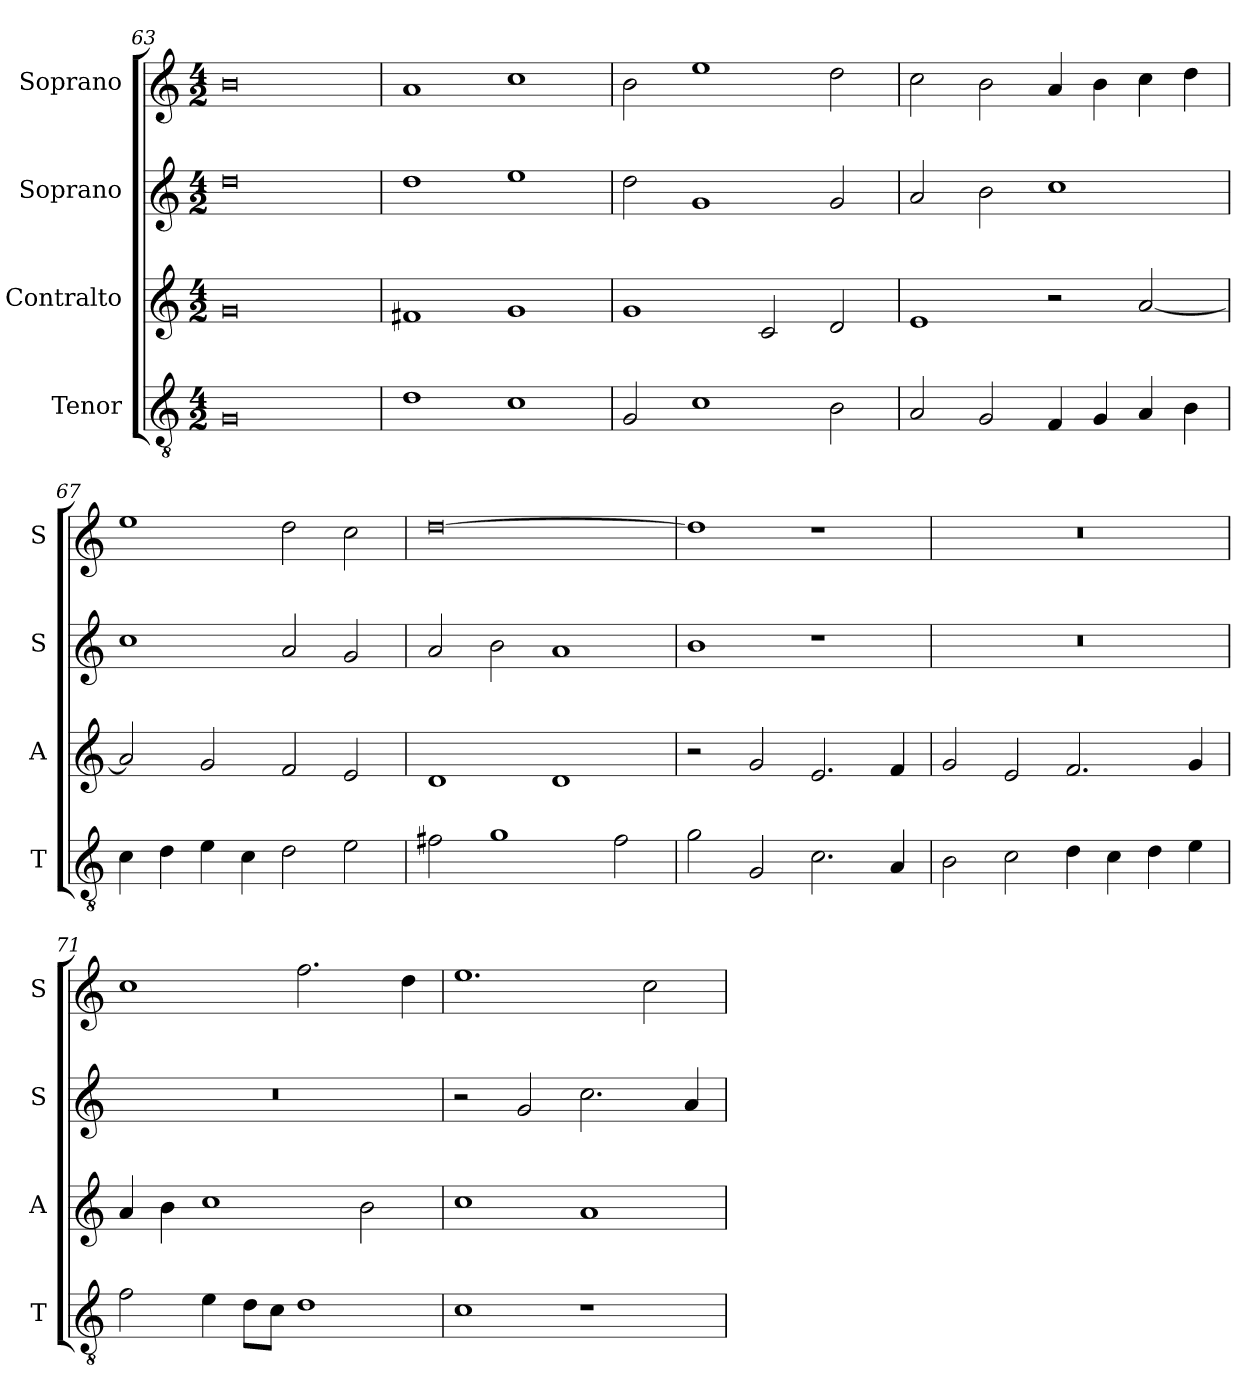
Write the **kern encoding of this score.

**kern	**kern	**kern	**kern
*part4	*part3	*part2	*part1
*staff4	*staff3	*staff2	*staff1
*I"Tenor	*I"Contralto	*I"Soprano	*I"Soprano
*I'T	*I'A	*I'S	*I'S
*clefGv2	*clefG2	*clefG2	*clefG2
*k[]	*k[]	*k[]	*k[]
*G:mix	*G:mix	*G:mix	*G:mix
*M4/2	*M4/2	*M4/2	*M4/2
=63	=63	=63	=63
0G	0g	0dd	0b
=64	=64	=64	=64
1d	1f#X	1dd	1a
1c	1g	1ee	1cc
=65	=65	=65	=65
2G	1g	2dd	2b
1c	.	1g	1ee
.	2c	.	.
2B	2d	2g	2dd
=66	=66	=66	=66
2A	1e	2a	2cc
2G	.	2b	2b
4F	2r	1cc	4a
4G	.	.	4b
4A	[2a	.	4cc
4B	.	.	4dd
=67	=67	=67	=67
4c	2a]	1cc	1ee
4d	.	.	.
4e	2g	.	.
4c	.	.	.
2d	2f	2a	2dd
2e	2e	2g	2cc
=68	=68	=68	=68
2f#X	1d	2a	[0dd
1g	.	2b	.
.	1d	1a	.
2f#	.	.	.
=69	=69	=69	=69
2g	2r	1b	1dd]
2G	2g	.	.
2.c	2.e	1r	1r
4A	4f	.	.
=70	=70	=70	=70
2B	2g	0r	0r
2c	2e	.	.
4d	2.f	.	.
4c	.	.	.
4d	.	.	.
4e	4g	.	.
=71	=71	=71	=71
2f	4a	0r	1cc
.	4b	.	.
4e	1cc	.	.
8d\L	.	.	.
8c\J	.	.	.
1d	.	.	2.ff
.	2b	.	.
.	.	.	4dd
=72	=72	=72	=72
1c	1cc	2r	1.ee
.	.	2g	.
1r	1a	2.cc	.
.	.	.	2cc
.	.	4a	.
=	=	=	=
*-	*-	*-	*-
